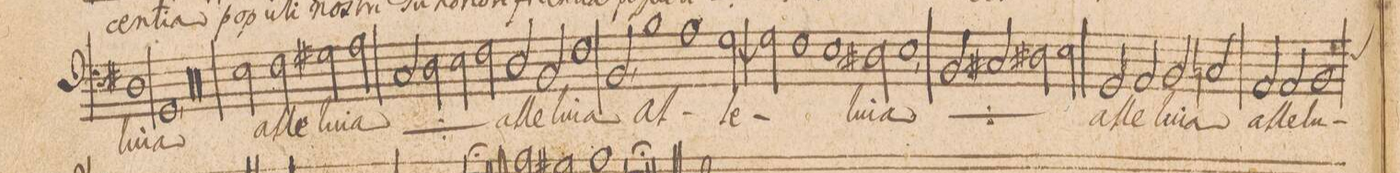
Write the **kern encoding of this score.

**kern	**text
*I"BASSVS.	*
*clefF4	*
*k[f#]	*
*met(c|)	*
*M2/1	*
1D\	-lu-
=101-	=101-
1GG/,	-ia
00r	.
=102-	=102-
=103-	=103-
00r	.
=104-	=104-
=105-	=105-
2E\	al-
2F#\	-le-
=106-	=106-
2G#X\	-lu-
2A\	-ia
*	*ij
2C/	al-
2D\	-le-
=107-	=107-
2E\	-lu-
2F#\	-ia
*	*Xij
2D/	al-
2BB/	-le-
=108-	=108-
1F#\	-lu-
2BB,</	-ia
1B\	al-
=109-	=109-
1A\	.
[<2Gny\	-le-
=110-	=110-
2G\]	.
1F#\	.
1E\	.
=111-	=111-
2D#X\	-lu-
1E\,<	-ia
=112-	=112-
*	*ij
2BB/	al-
2C#X/	-le-
2D#X\	-lu-
2E\	-ia
*	*Xij
=113-	=113-
2GG/	al-
2AA/	-le-
2BB/	-lu-
2Cn/	-ia
=114-	=114-
2AA/	al-
2AA/	-le-
*custos:E	*
1BB/	-lu-
=115-	=115-
*-	*-
